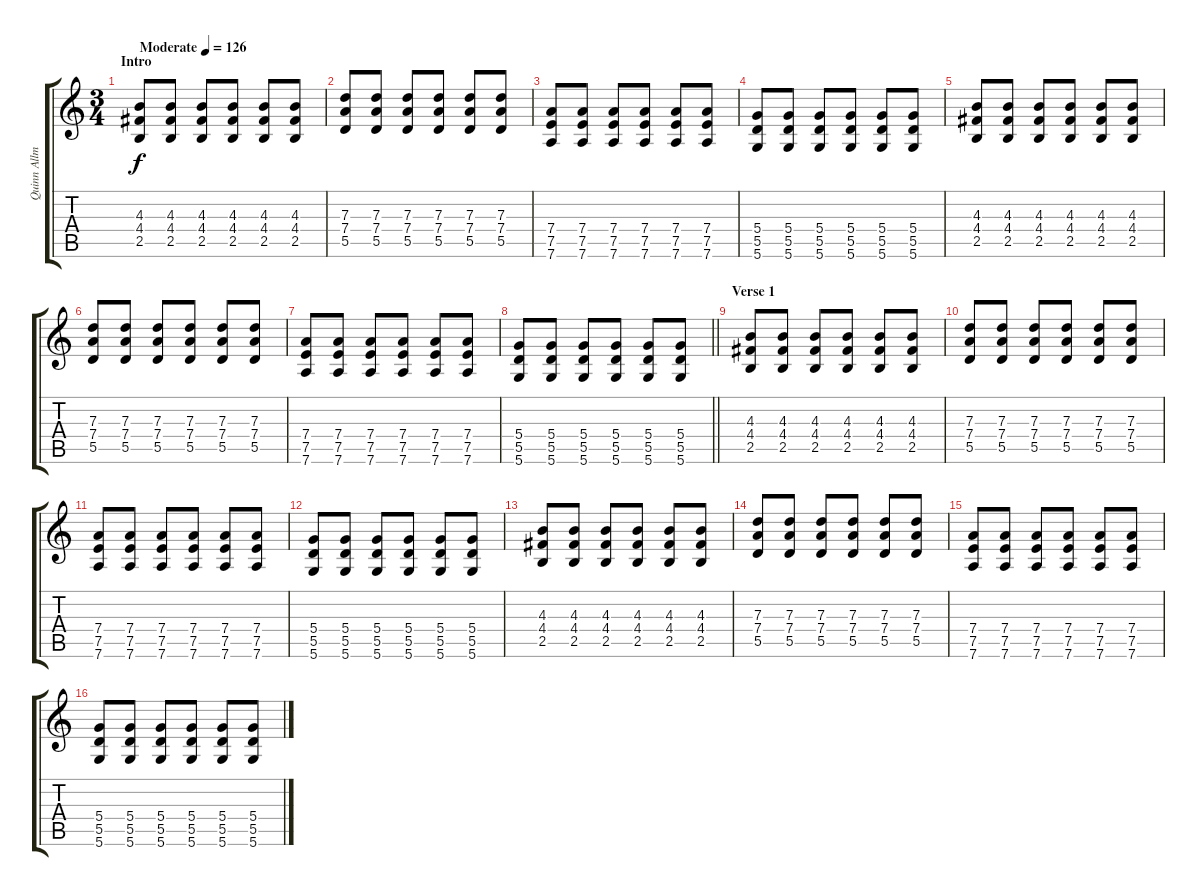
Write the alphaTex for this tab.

\track ("Quinn Allman [Rythm Guitar]" "Quinn Allm") {instrument acousticguitarsteel}
\staff {score tabs}
\tuning (E4 B3 G3 D3 A2 D2) {hide}
\ts (3 4)
\section ("" "Intro")
\tempo (126 "Moderate")
\clef g2
\ks c
(4.3 4.4 2.5).8{dy f instrument acousticguitarsteel} (4.3 4.4 2.5).8 (4.3 4.4 2.5).8 (4.3 4.4 2.5).8 (4.3 4.4 2.5).8 (4.3 4.4 2.5).8 |
(7.3 7.4 5.5).8 (7.3 7.4 5.5).8 (7.3 7.4 5.5).8 (7.3 7.4 5.5).8 (7.3 7.4 5.5).8 (7.3 7.4 5.5).8 |
(7.4 7.5 7.6).8 (7.4 7.5 7.6).8 (7.4 7.5 7.6).8 (7.4 7.5 7.6).8 (7.4 7.5 7.6).8 (7.4 7.5 7.6).8 |
(5.4 5.5 5.6).8 (5.4 5.5 5.6).8 (5.4 5.5 5.6).8 (5.4 5.5 5.6).8 (5.4 5.5 5.6).8 (5.4 5.5 5.6).8 |
(4.3 4.4 2.5).8 (4.3 4.4 2.5).8 (4.3 4.4 2.5).8 (4.3 4.4 2.5).8 (4.3 4.4 2.5).8 (4.3 4.4 2.5).8 |
(7.3 7.4 5.5).8 (7.3 7.4 5.5).8 (7.3 7.4 5.5).8 (7.3 7.4 5.5).8 (7.3 7.4 5.5).8 (7.3 7.4 5.5).8 |
(7.4 7.5 7.6).8 (7.4 7.5 7.6).8 (7.4 7.5 7.6).8 (7.4 7.5 7.6).8 (7.4 7.5 7.6).8 (7.4 7.5 7.6).8 |
\barLineRight lightlight
(5.4 5.5 5.6).8 (5.4 5.5 5.6).8 (5.4 5.5 5.6).8 (5.4 5.5 5.6).8 (5.4 5.5 5.6).8 (5.4 5.5 5.6).8 |
\section ("" "Verse 1")
(4.3 4.4 2.5).8 (4.3 4.4 2.5).8 (4.3 4.4 2.5).8 (4.3 4.4 2.5).8 (4.3 4.4 2.5).8 (4.3 4.4 2.5).8 |
(7.3 7.4 5.5).8 (7.3 7.4 5.5).8 (7.3 7.4 5.5).8 (7.3 7.4 5.5).8 (7.3 7.4 5.5).8 (7.3 7.4 5.5).8 |
(7.4 7.5 7.6).8 (7.4 7.5 7.6).8 (7.4 7.5 7.6).8 (7.4 7.5 7.6).8 (7.4 7.5 7.6).8 (7.4 7.5 7.6).8 |
(5.4 5.5 5.6).8 (5.4 5.5 5.6).8 (5.4 5.5 5.6).8 (5.4 5.5 5.6).8 (5.4 5.5 5.6).8 (5.4 5.5 5.6).8 |
(4.3 4.4 2.5).8 (4.3 4.4 2.5).8 (4.3 4.4 2.5).8 (4.3 4.4 2.5).8 (4.3 4.4 2.5).8 (4.3 4.4 2.5).8 |
(7.3 7.4 5.5).8 (7.3 7.4 5.5).8 (7.3 7.4 5.5).8 (7.3 7.4 5.5).8 (7.3 7.4 5.5).8 (7.3 7.4 5.5).8 |
(7.4 7.5 7.6).8 (7.4 7.5 7.6).8 (7.4 7.5 7.6).8 (7.4 7.5 7.6).8 (7.4 7.5 7.6).8 (7.4 7.5 7.6).8 |
(5.4 5.5 5.6).8 (5.4 5.5 5.6).8 (5.4 5.5 5.6).8 (5.4 5.5 5.6).8 (5.4 5.5 5.6).8 (5.4 5.5 5.6).8
